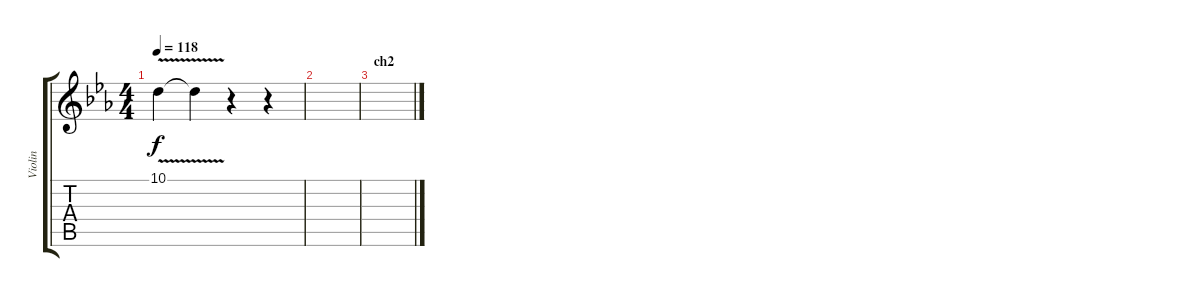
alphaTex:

\track ("Violin" "Violin") {instrument violin}
\staff {score tabs}
\tuning (E4 B3 G3 D3 A2 E2) {hide}
\ts (4 4)
\tempo 118
\clef g2
\ks cminor
10.1{v}.4{dy f} 10.1{t}.4 r.4 r.4 |
|
\section ("" "ch2")
